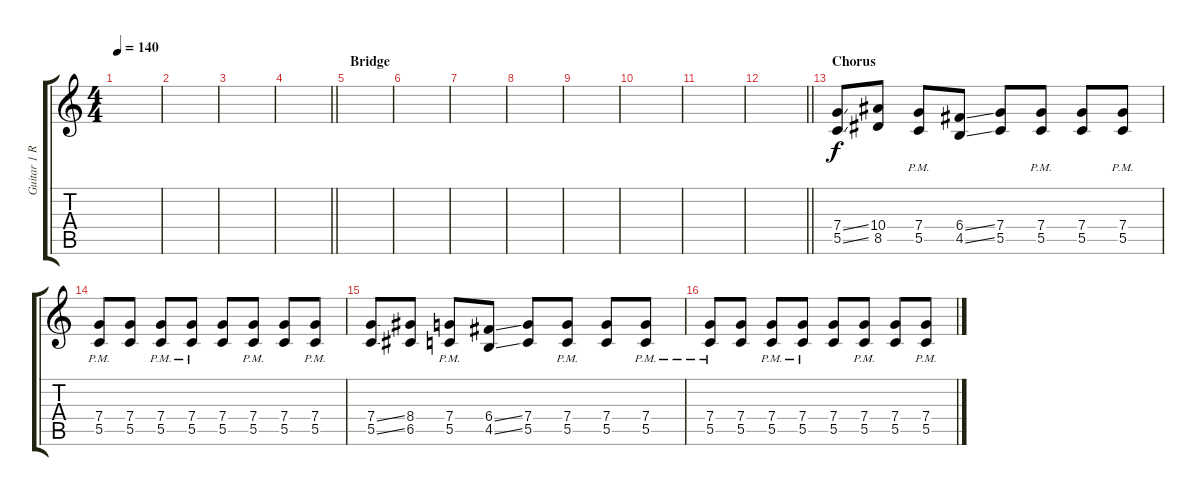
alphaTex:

\track ("Guitar 1 Rhythm Left" "Guitar 1 R") {instrument distortionguitar}
\staff {score tabs}
\tuning (D4 A3 F3 C3 G2 C2) {hide}
\ts (4 4)
\tempo 140
\clef g2
\ks c
|
|
|
\barLineRight lightlight
|
\section ("" "Bridge")
|
|
|
|
|
|
|
\barLineRight lightlight
|
\section ("" "Chorus")
(7.4{ss} 5.5{ss}).8{volume 16 balance 0} (10.4 8.5).8 (7.4{pm} 5.5{pm}).8 (6.4{ss} 4.5{ss}).8 (7.4 5.5).8 (7.4{pm} 5.5{pm}).8 (7.4 5.5).8 (7.4{pm} 5.5{pm}).8 |
(7.4{pm} 5.5{pm}).8 (7.4 5.5).8 (7.4{pm} 5.5{pm}).8 (7.4{pm} 5.5{pm}).8 (7.4 5.5).8 (7.4{pm} 5.5{pm}).8 (7.4 5.5).8 (7.4{pm} 5.5{pm}).8 |
(7.4{ss} 5.5{ss}).8 (8.4 6.5).8 (7.4{pm} 5.5{pm}).8 (6.4{ss} 4.5{ss}).8 (7.4 5.5).8 (7.4{pm} 5.5{pm}).8 (7.4 5.5).8 (7.4{pm} 5.5{pm}).8 |
(7.4{pm} 5.5{pm}).8 (7.4 5.5).8 (7.4{pm} 5.5{pm}).8 (7.4{pm} 5.5{pm}).8 (7.4 5.5).8 (7.4{pm} 5.5{pm}).8 (7.4 5.5).8 (7.4{pm} 5.5{pm}).8
